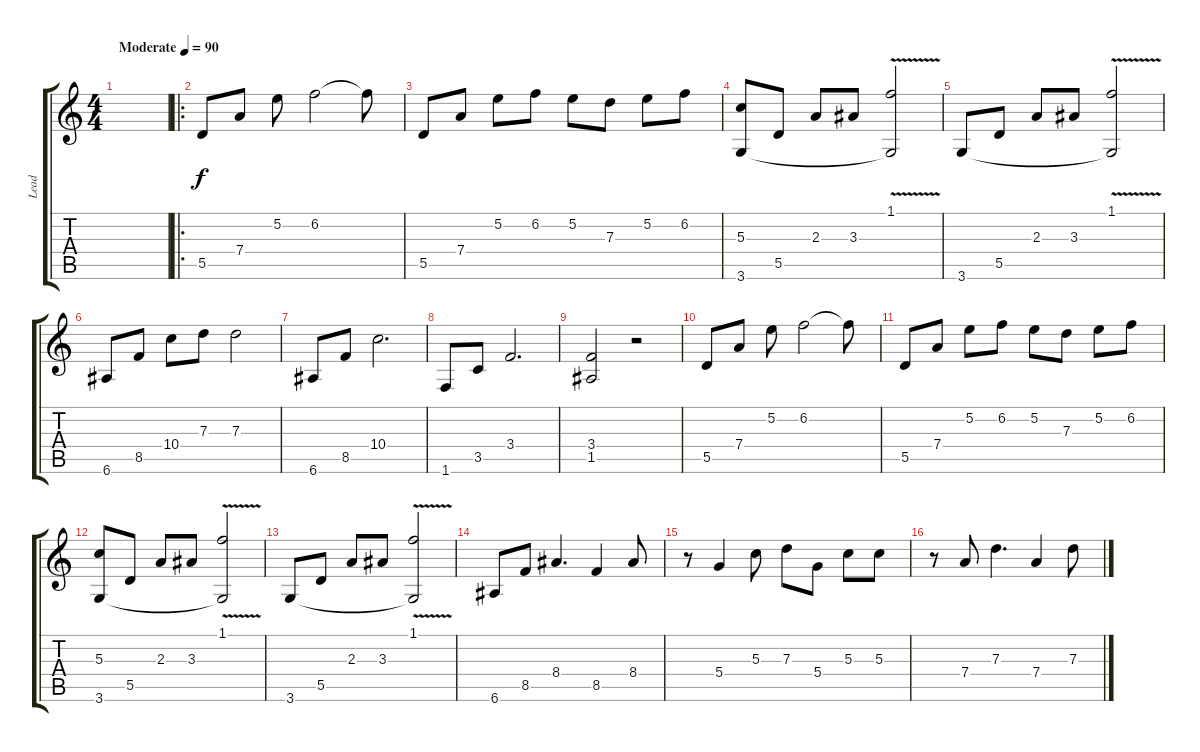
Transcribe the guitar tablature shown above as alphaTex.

\track ("Lead" "Lead") {instrument acousticguitarnylon}
\staff {score tabs}
\tuning (E4 B3 G3 D3 A2 E2) {hide}
\ts (4 4)
\tempo (90 "Moderate")
\clef g2
\ks c
|
\ro
5.5.8 7.4.8 5.2.8 6.2.2 6.2{t}.8 |
5.5.8 7.4.8 5.2.8 6.2.8 5.2.8 7.3.8 5.2.8 6.2.8 |
(5.3 3.6).8 5.5.8 2.3.8 3.3.8 (1.1{v} 3.6{t}).2 |
3.6.8 5.5.8 2.3.8 3.3.8 (1.1{v} 3.6{t}).2 |
6.6.8 8.5.8 10.4.8 7.3.8 7.3.2 |
6.6.8 8.5.8 10.4.2{d} |
1.6.8 3.5.8 3.4.2{d} |
(3.4 1.5).2 r.2 |
5.5.8 7.4.8 5.2.8 6.2.2 6.2{t}.8 |
5.5.8 7.4.8 5.2.8 6.2.8 5.2.8 7.3.8 5.2.8 6.2.8 |
(5.3 3.6).8 5.5.8 2.3.8 3.3.8 (1.1{v} 3.6{t}).2 |
3.6.8 5.5.8 2.3.8 3.3.8 (1.1{v} 3.6{t}).2 |
6.6.8 8.5.8 8.4.4{d} 8.5.4 8.4.8 |
r.8 5.4.4 5.3.8 7.3.8 5.4.8 5.3.8 5.3.8 |
r.8 7.4.8 7.3.4{d} 7.4.4 7.3.8
